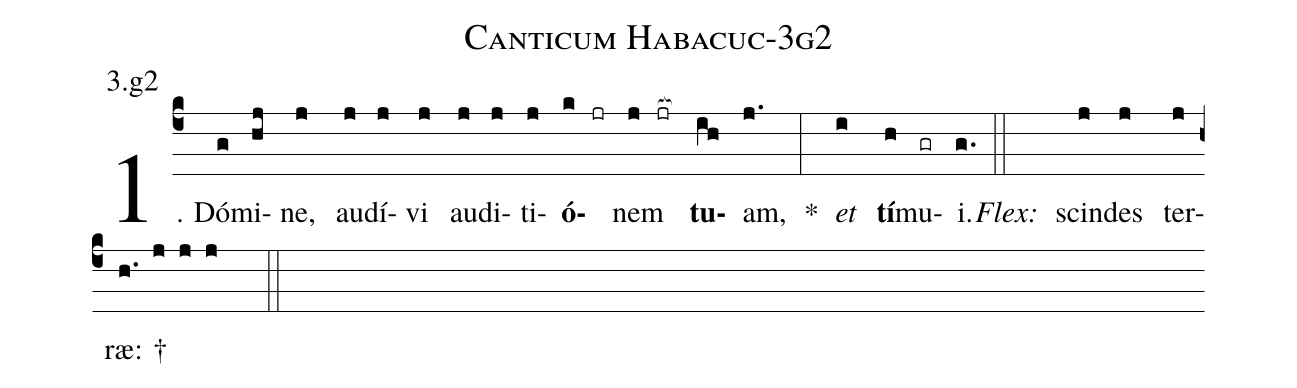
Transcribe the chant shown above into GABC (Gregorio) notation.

name: Canticum Habacuc-3g2;
annotation: 3.g2;
%%
(c4)1. Dó(g)mi(hj)ne,(j) au(j)dí(j)vi(j) au(j)di(j)ti(j)<b>ó</b>(k jr)nem(j jr[ocb:1{]) <b>tu</b>(ih[ocb:0}])am,(j.) *(:) <i>et</i>(i) <b>tí</b>(h)mu(gr)i.(g.) (::)
<i>Flex:</i>()  scin(j)des(j) ter(j)ræ: †(h. j j j  ::)
